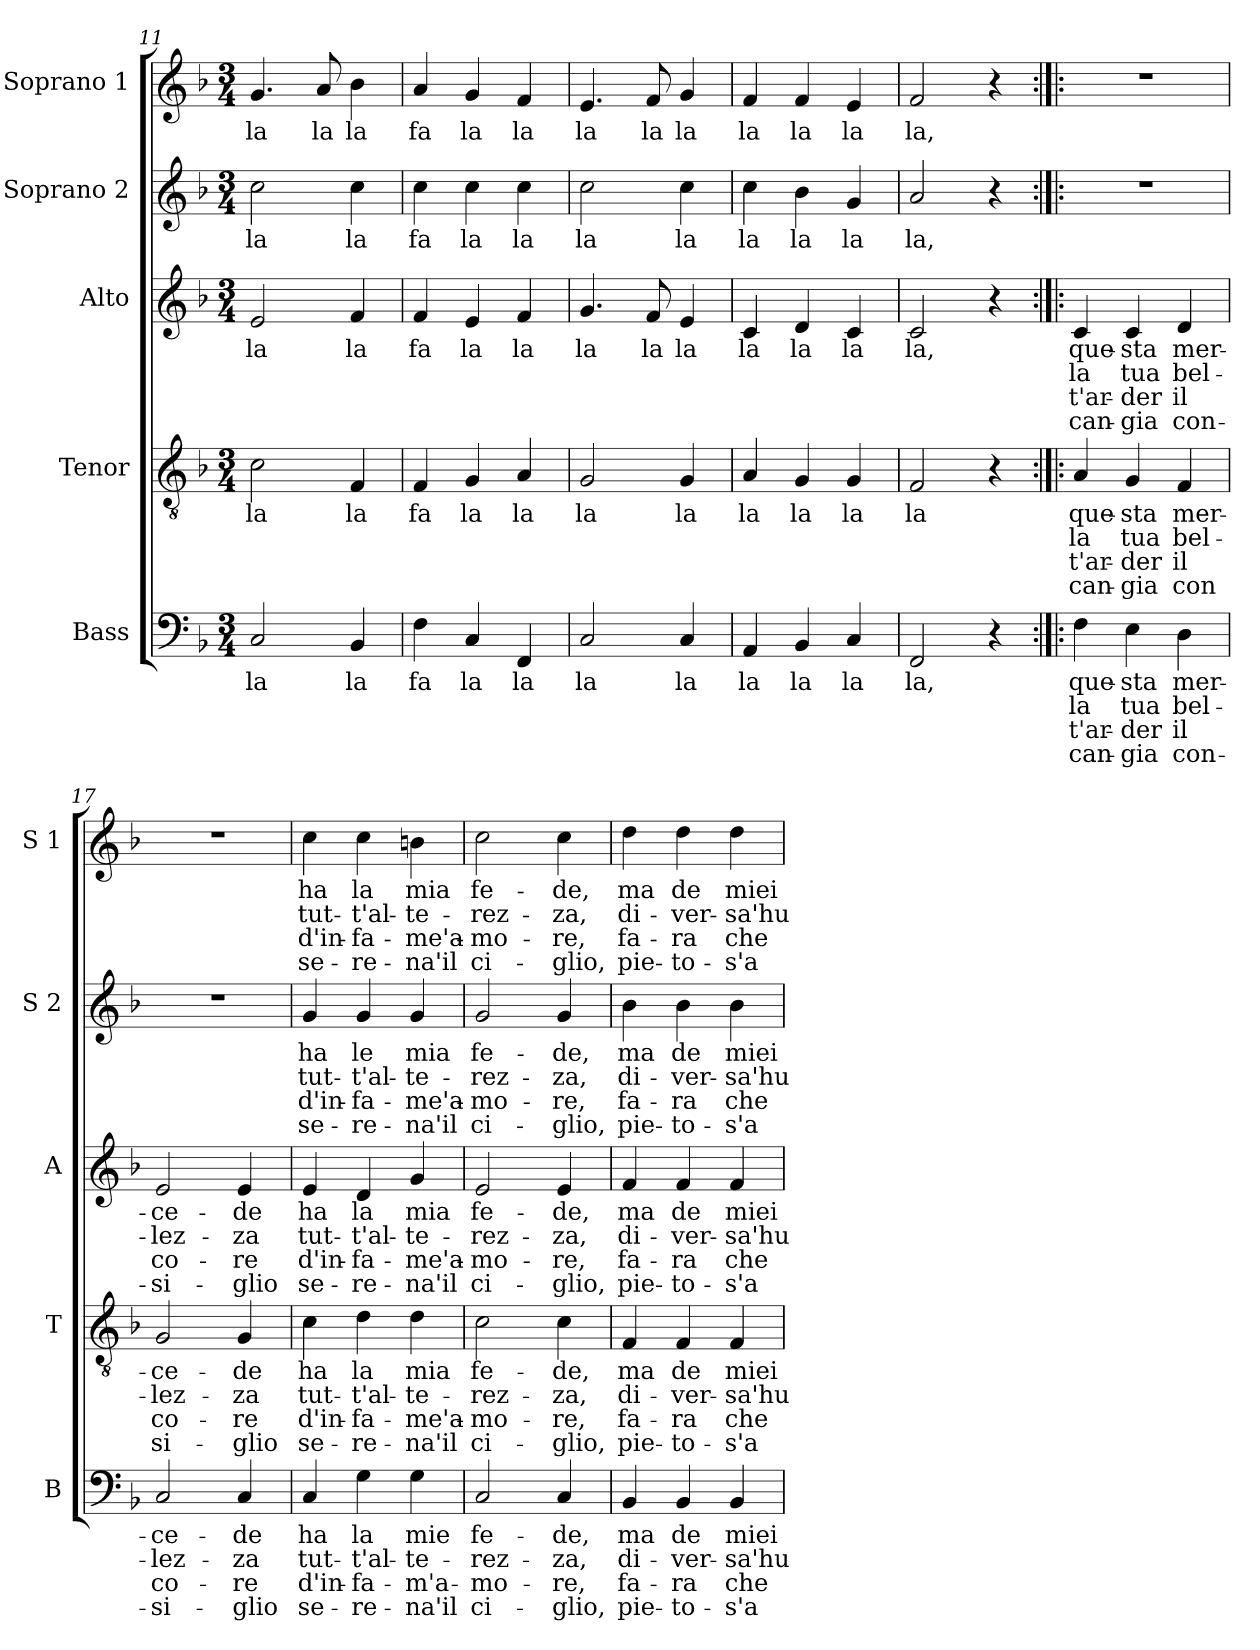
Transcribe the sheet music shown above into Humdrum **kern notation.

**kern	**text	**text	**text	**text	**kern	**text	**text	**text	**text	**kern	**text	**text	**text	**text	**kern	**text	**text	**text	**text	**kern	**text	**text	**text	**text
*part5	*part5	*part5	*part5	*part5	*part4	*part4	*part4	*part4	*part4	*part3	*part3	*part3	*part3	*part3	*part2	*part2	*part2	*part2	*part2	*part1	*part1	*part1	*part1	*part1
*staff5	*staff5	*staff5	*staff5	*staff5	*staff4	*staff4	*staff4	*staff4	*staff4	*staff3	*staff3	*staff3	*staff3	*staff3	*staff2	*staff2	*staff2	*staff2	*staff2	*staff1	*staff1	*staff1	*staff1	*staff1
*I"Bass	*	*	*	*	*I"Tenor	*	*	*	*	*I"Alto	*	*	*	*	*I"Soprano 2	*	*	*	*	*I"Soprano 1	*	*	*	*
*I'B	*	*	*	*	*I'T	*	*	*	*	*I'A	*	*	*	*	*I'S 2	*	*	*	*	*I'S 1	*	*	*	*
*clefF4	*	*	*	*	*clefGv2	*	*	*	*	*clefG2	*	*	*	*	*clefG2	*	*	*	*	*clefG2	*	*	*	*
*k[b-]	*	*	*	*	*k[b-]	*	*	*	*	*k[b-]	*	*	*	*	*k[b-]	*	*	*	*	*k[b-]	*	*	*	*
*F:	*	*	*	*	*F:	*	*	*	*	*F:	*	*	*	*	*F:	*	*	*	*	*F:	*	*	*	*
*M3/4	*	*	*	*	*M3/4	*	*	*	*	*M3/4	*	*	*	*	*M3/4	*	*	*	*	*M3/4	*	*	*	*
=11	=11	=11	=11	=11	=11	=11	=11	=11	=11	=11	=11	=11	=11	=11	=11	=11	=11	=11	=11	=11	=11	=11	=11	=11
!	!LO:LY:b	!	!	!	!	!LO:LY:b	!	!	!	!	!LO:LY:b	!	!	!	!	!LO:LY:b	!	!	!	!	!LO:LY:b	!	!	!
2C/	la	.	.	.	2c\	la	.	.	.	2e/	la	.	.	.	2cc\	la	.	.	.	4.g/	la	.	.	.
!	!	!	!	!	!	!	!	!	!	!	!	!	!	!	!	!	!	!	!	!	!LO:LY:b	!	!	!
.	.	.	.	.	.	.	.	.	.	.	.	.	.	.	.	.	.	.	.	8a/	la	.	.	.
!	!LO:LY:b	!	!	!	!	!LO:LY:b	!	!	!	!	!LO:LY:b	!	!	!	!	!LO:LY:b	!	!	!	!	!LO:LY:b	!	!	!
4BB-/	la	.	.	.	4F/	la	.	.	.	4f/	la	.	.	.	4cc\	la	.	.	.	4b-\	la	.	.	.
!!LO:LB:g=z
=12	=12	=12	=12	=12	=12	=12	=12	=12	=12	=12	=12	=12	=12	=12	=12	=12	=12	=12	=12	=12	=12	=12	=12	=12
!	!LO:LY:b	!	!	!	!	!LO:LY:b	!	!	!	!	!LO:LY:b	!	!	!	!	!LO:LY:b	!	!	!	!	!LO:LY:b	!	!	!
4F\	fa	.	.	.	4F/	fa	.	.	.	4f/	fa	.	.	.	4cc\	fa	.	.	.	4a/	fa	.	.	.
!	!LO:LY:b	!	!	!	!	!LO:LY:b	!	!	!	!	!LO:LY:b	!	!	!	!	!LO:LY:b	!	!	!	!	!LO:LY:b	!	!	!
4C/	la	.	.	.	4G/	la	.	.	.	4e/	la	.	.	.	4cc\	la	.	.	.	4g/	la	.	.	.
!	!LO:LY:b	!	!	!	!	!LO:LY:b	!	!	!	!	!LO:LY:b	!	!	!	!	!LO:LY:b	!	!	!	!	!LO:LY:b	!	!	!
4FF/	la	.	.	.	4A/	la	.	.	.	4f/	la	.	.	.	4cc\	la	.	.	.	4f/	la	.	.	.
=13	=13	=13	=13	=13	=13	=13	=13	=13	=13	=13	=13	=13	=13	=13	=13	=13	=13	=13	=13	=13	=13	=13	=13	=13
!	!LO:LY:b	!	!	!	!	!LO:LY:b	!	!	!	!	!LO:LY:b	!	!	!	!	!LO:LY:b	!	!	!	!	!LO:LY:b	!	!	!
2C/	la	.	.	.	2G/	la	.	.	.	4.g/	la	.	.	.	2cc\	la	.	.	.	4.e/	la	.	.	.
!	!	!	!	!	!	!	!	!	!	!	!LO:LY:b	!	!	!	!	!	!	!	!	!	!LO:LY:b	!	!	!
.	.	.	.	.	.	.	.	.	.	8f/	la	.	.	.	.	.	.	.	.	8f/	la	.	.	.
!	!LO:LY:b	!	!	!	!	!LO:LY:b	!	!	!	!	!LO:LY:b	!	!	!	!	!LO:LY:b	!	!	!	!	!LO:LY:b	!	!	!
4C/	la	.	.	.	4G/	la	.	.	.	4e/	la	.	.	.	4cc\	la	.	.	.	4g/	la	.	.	.
=14	=14	=14	=14	=14	=14	=14	=14	=14	=14	=14	=14	=14	=14	=14	=14	=14	=14	=14	=14	=14	=14	=14	=14	=14
!	!LO:LY:b	!	!	!	!	!LO:LY:b	!	!	!	!	!LO:LY:b	!	!	!	!	!LO:LY:b	!	!	!	!	!LO:LY:b	!	!	!
4AA/	la	.	.	.	4A/	la	.	.	.	4c/	la	.	.	.	4cc\	la	.	.	.	4f/	la	.	.	.
!	!LO:LY:b	!	!	!	!	!LO:LY:b	!	!	!	!	!LO:LY:b	!	!	!	!	!LO:LY:b	!	!	!	!	!LO:LY:b	!	!	!
4BB-/	la	.	.	.	4G/	la	.	.	.	4d/	la	.	.	.	4b-\	la	.	.	.	4f/	la	.	.	.
!	!LO:LY:b	!	!	!	!	!LO:LY:b	!	!	!	!	!LO:LY:b	!	!	!	!	!LO:LY:b	!	!	!	!	!LO:LY:b	!	!	!
4C/	la	.	.	.	4G/	la	.	.	.	4c/	la	.	.	.	4g/	la	.	.	.	4e/	la	.	.	.
=15	=15	=15	=15	=15	=15	=15	=15	=15	=15	=15	=15	=15	=15	=15	=15	=15	=15	=15	=15	=15	=15	=15	=15	=15
!	!LO:LY:b	!	!	!	!	!LO:LY:b	!	!	!	!	!LO:LY:b	!	!	!	!	!LO:LY:b	!	!	!	!	!LO:LY:b	!	!	!
2FF/	la,	.	.	.	2F/	la	.	.	.	2c/	la,	.	.	.	2a/	la,	.	.	.	2f/	la,	.	.	.
4r	.	.	.	.	4r	.	.	.	.	4r	.	.	.	.	4r	.	.	.	.	4r	.	.	.	.
=16:|!|:	=16:|!|:	=16:|!|:	=16:|!|:	=16:|!|:	=16:|!|:	=16:|!|:	=16:|!|:	=16:|!|:	=16:|!|:	=16:|!|:	=16:|!|:	=16:|!|:	=16:|!|:	=16:|!|:	=16:|!|:	=16:|!|:	=16:|!|:	=16:|!|:	=16:|!|:	=16:|!|:	=16:|!|:	=16:|!|:	=16:|!|:	=16:|!|:
!	!LO:LY:b	!LO:LY:b	!LO:LY:b	!LO:LY:b	!	!LO:LY:b	!LO:LY:b	!LO:LY:b	!LO:LY:b	!	!LO:LY:b	!LO:LY:b	!LO:LY:b	!LO:LY:b	!	!	!	!	!	!	!	!	!	!
4F\	que-	la	t'ar-	can-	4A/	que-	la	t'ar-	can-	4c/	que-	la	t'ar-	can-	2.r	.	.	.	.	2.r	.	.	.	.
!	!LO:LY:b	!LO:LY:b	!LO:LY:b	!LO:LY:b	!	!LO:LY:b	!LO:LY:b	!LO:LY:b	!LO:LY:b	!	!LO:LY:b	!LO:LY:b	!LO:LY:b	!LO:LY:b	!	!	!	!	!	!	!	!	!	!
4E\	-sta	tua	-der	-gia	4G/	-sta	tua	-der	-gia	4c/	-sta	tua	-der	-gia	.	.	.	.	.	.	.	.	.	.
!	!LO:LY:b	!LO:LY:b	!LO:LY:b	!LO:LY:b	!	!LO:LY:b	!LO:LY:b	!LO:LY:b	!LO:LY:b	!	!LO:LY:b	!LO:LY:b	!LO:LY:b	!LO:LY:b	!	!	!	!	!	!	!	!	!	!
4D\	mer-	bel-	il	con-	4F/	mer-	bel-	il	con	4d/	mer-	bel-	il	con-	.	.	.	.	.	.	.	.	.	.
=17	=17	=17	=17	=17	=17	=17	=17	=17	=17	=17	=17	=17	=17	=17	=17	=17	=17	=17	=17	=17	=17	=17	=17	=17
!	!LO:LY:b	!LO:LY:b	!LO:LY:b	!LO:LY:b	!	!LO:LY:b	!LO:LY:b	!LO:LY:b	!LO:LY:b	!	!LO:LY:b	!LO:LY:b	!LO:LY:b	!LO:LY:b	!	!	!	!	!	!	!	!	!	!
2C/	-ce-	-lez-	co-	-si-	2G/	-ce-	-lez-	co-	si-	2e/	-ce-	-lez-	co-	-si-	2.r	.	.	.	.	2.r	.	.	.	.
!	!LO:LY:b	!LO:LY:b	!LO:LY:b	!LO:LY:b	!	!LO:LY:b	!LO:LY:b	!LO:LY:b	!LO:LY:b	!	!LO:LY:b	!LO:LY:b	!LO:LY:b	!LO:LY:b	!	!	!	!	!	!	!	!	!	!
4C/	-de	-za	-re	-glio	4G/	-de	-za	-re	-glio	4e/	-de	-za	-re	-glio	.	.	.	.	.	.	.	.	.	.
!!LO:PB:g=z
=18	=18	=18	=18	=18	=18	=18	=18	=18	=18	=18	=18	=18	=18	=18	=18	=18	=18	=18	=18	=18	=18	=18	=18	=18
!	!LO:LY:b	!LO:LY:b	!LO:LY:b	!LO:LY:b	!	!LO:LY:b	!LO:LY:b	!LO:LY:b	!LO:LY:b	!	!LO:LY:b	!LO:LY:b	!LO:LY:b	!LO:LY:b	!	!LO:LY:b	!LO:LY:b	!LO:LY:b	!LO:LY:b	!	!LO:LY:b	!LO:LY:b	!LO:LY:b	!LO:LY:b
4C/	ha	tut-	d'in-	se-	4c\	ha	tut-	d'in-	se-	4e/	ha	tut-	d'in-	se-	4g/	ha	tut-	d'in-	se-	4cc\	ha	tut-	d'in-	se-
!	!LO:LY:b	!LO:LY:b	!LO:LY:b	!LO:LY:b	!	!LO:LY:b	!LO:LY:b	!LO:LY:b	!LO:LY:b	!	!LO:LY:b	!LO:LY:b	!LO:LY:b	!LO:LY:b	!	!LO:LY:b	!LO:LY:b	!LO:LY:b	!LO:LY:b	!	!LO:LY:b	!LO:LY:b	!LO:LY:b	!LO:LY:b
4G\	la	-t'al-	-fa-	-re-	4d\	la	-t'al-	-fa-	-re-	4d/	la	-t'al-	-fa-	-re-	4g/	le	-t'al-	-fa-	-re-	4cc\	la	-t'al-	-fa-	-re-
!	!LO:LY:b	!LO:LY:b	!LO:LY:b	!LO:LY:b	!	!LO:LY:b	!LO:LY:b	!LO:LY:b	!LO:LY:b	!	!LO:LY:b	!LO:LY:b	!LO:LY:b	!LO:LY:b	!	!LO:LY:b	!LO:LY:b	!LO:LY:b	!LO:LY:b	!	!LO:LY:b	!LO:LY:b	!LO:LY:b	!LO:LY:b
4G\	mie	-te-	-m'a-	-na'il	4d\	mia	-te-	-me'a-	-na'il	4g/	mia	-te-	-me'a-	-na'il	4g/	mia	-te-	-me'a-	-na'il	4bn\	mia	-te-	-me'a-	-na'il
=19	=19	=19	=19	=19	=19	=19	=19	=19	=19	=19	=19	=19	=19	=19	=19	=19	=19	=19	=19	=19	=19	=19	=19	=19
!	!LO:LY:b	!LO:LY:b	!LO:LY:b	!LO:LY:b	!	!LO:LY:b	!LO:LY:b	!LO:LY:b	!LO:LY:b	!	!LO:LY:b	!LO:LY:b	!LO:LY:b	!LO:LY:b	!	!LO:LY:b	!LO:LY:b	!LO:LY:b	!LO:LY:b	!	!LO:LY:b	!LO:LY:b	!LO:LY:b	!LO:LY:b
2C/	fe-	-rez-	-mo-	ci-	2c\	fe-	-rez-	-mo-	ci-	2e/	fe-	-rez-	-mo-	ci-	2g/	fe-	-rez-	-mo-	ci-	2cc\	fe-	-rez-	-mo-	ci-
!	!LO:LY:b	!LO:LY:b	!LO:LY:b	!LO:LY:b	!	!LO:LY:b	!LO:LY:b	!LO:LY:b	!LO:LY:b	!	!LO:LY:b	!LO:LY:b	!LO:LY:b	!LO:LY:b	!	!LO:LY:b	!LO:LY:b	!LO:LY:b	!LO:LY:b	!	!LO:LY:b	!LO:LY:b	!LO:LY:b	!LO:LY:b
4C/	-de,	-za,	-re,	-glio,	4c\	-de,	-za,	-re,	-glio,	4e/	-de,	-za,	-re,	-glio,	4g/	-de,	-za,	-re,	-glio,	4cc\	-de,	-za,	-re,	-glio,
=20	=20	=20	=20	=20	=20	=20	=20	=20	=20	=20	=20	=20	=20	=20	=20	=20	=20	=20	=20	=20	=20	=20	=20	=20
!	!LO:LY:b	!LO:LY:b	!LO:LY:b	!LO:LY:b	!	!LO:LY:b	!LO:LY:b	!LO:LY:b	!LO:LY:b	!	!LO:LY:b	!LO:LY:b	!LO:LY:b	!LO:LY:b	!	!LO:LY:b	!LO:LY:b	!LO:LY:b	!LO:LY:b	!	!LO:LY:b	!LO:LY:b	!LO:LY:b	!LO:LY:b
4BB-/	ma	di-	fa-	pie-	4F/	ma	di-	fa-	pie-	4f/	ma	di-	fa-	pie-	4b-\	ma	di-	fa-	pie-	4dd\	ma	di-	fa-	pie-
!	!LO:LY:b	!LO:LY:b	!LO:LY:b	!LO:LY:b	!	!LO:LY:b	!LO:LY:b	!LO:LY:b	!LO:LY:b	!	!LO:LY:b	!LO:LY:b	!LO:LY:b	!LO:LY:b	!	!LO:LY:b	!LO:LY:b	!LO:LY:b	!LO:LY:b	!	!LO:LY:b	!LO:LY:b	!LO:LY:b	!LO:LY:b
4BB-/	de	-ver-	-ra	-to-	4F/	de	-ver-	-ra	-to-	4f/	de	-ver-	-ra	-to-	4b-\	de	-ver-	-ra	-to-	4dd\	de	-ver-	-ra	-to-
!	!LO:LY:b	!LO:LY:b	!LO:LY:b	!LO:LY:b	!	!LO:LY:b	!LO:LY:b	!LO:LY:b	!LO:LY:b	!	!LO:LY:b	!LO:LY:b	!LO:LY:b	!LO:LY:b	!	!LO:LY:b	!LO:LY:b	!LO:LY:b	!LO:LY:b	!	!LO:LY:b	!LO:LY:b	!LO:LY:b	!LO:LY:b
4BB-/	miei	-sa'hu-	che	-s'a-	4F/	miei	-sa'hu-	che	-s'a-	4f/	miei	-sa'hu-	che	-s'a-	4b-\	miei	-sa'hu-	che	-s'a-	4dd\	miei	-sa'hu-	che	-s'a-
=	=	=	=	=	=	=	=	=	=	=	=	=	=	=	=	=	=	=	=	=	=	=	=	=
*-	*-	*-	*-	*-	*-	*-	*-	*-	*-	*-	*-	*-	*-	*-	*-	*-	*-	*-	*-	*-	*-	*-	*-	*-
